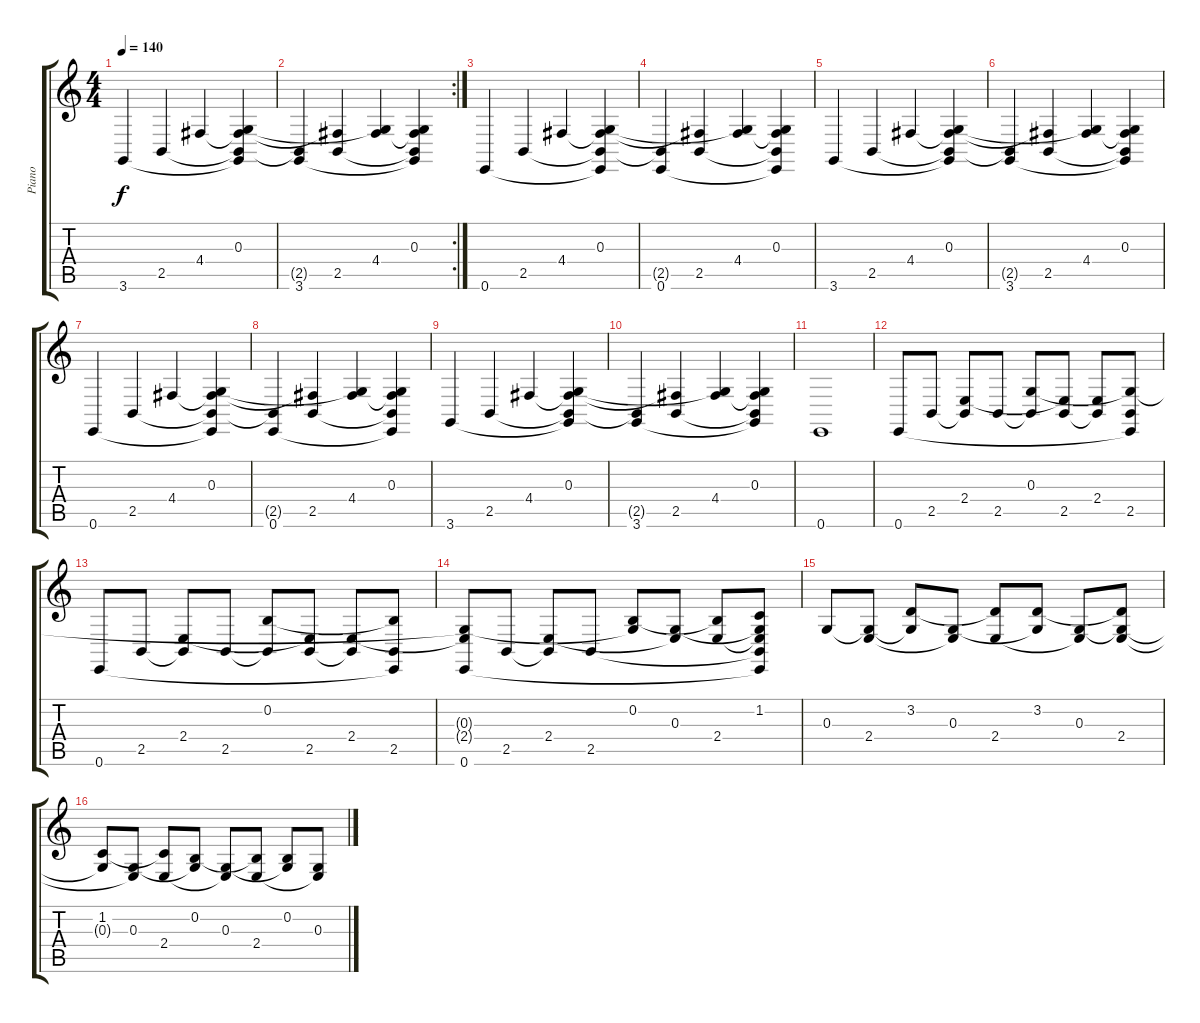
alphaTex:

\track ("Piano" "Piano") {instrument acousticgrandpiano}
\staff {score tabs}
\tuning (E4 B3 G3 D3 A2 E2) {hide}
\ts (4 4)
\tempo 140
\clef g2
\ks c
3.6.4{dy f} 2.5.4 4.4.4 (0.3 4.4{t} 2.5{t} 3.6{t}).4 |
\rc 2
(2.5{t} 3.6).4 (4.4{t} 2.5).4 (0.3{t} 4.4).4 (0.3 4.4{t} 2.5{t} 3.6{t}).4 |
0.6.4 2.5.4 4.4.4 (0.3 4.4{t} 2.5{t} 0.6{t}).4 |
(2.5{t} 0.6).4 (4.4{t} 2.5).4 (0.3{t} 4.4).4 (0.3 4.4{t} 2.5{t} 0.6{t}).4 |
3.6.4 2.5.4 4.4.4 (0.3 4.4{t} 2.5{t} 3.6{t}).4 |
(2.5{t} 3.6).4 (4.4{t} 2.5).4 (0.3{t} 4.4).4 (0.3 4.4{t} 2.5{t} 3.6{t}).4 |
0.6.4 2.5.4 4.4.4 (0.3 4.4{t} 2.5{t} 0.6{t}).4 |
(2.5{t} 0.6).4 (4.4{t} 2.5).4 (0.3{t} 4.4).4 (0.3 4.4{t} 2.5{t} 0.6{t}).4 |
3.6.4 2.5.4 4.4.4 (0.3 4.4{t} 2.5{t} 3.6{t}).4 |
(2.5{t} 3.6).4 (4.4{t} 2.5).4 (0.3{t} 4.4).4 (0.3 4.4{t} 2.5{t} 3.6{t}).4 |
0.6.1 |
0.6.8 2.5.8 (2.4 2.5{t}).8 2.5.8 (0.3 2.5{t}).8 (2.4{t} 2.5).8 (2.4 2.5{t}).8 (0.3{t} 2.5 0.6{t}).8 |
0.6.8 2.5.8 (2.4 2.5{t}).8 2.5.8 (0.2 2.5{t}).8 (2.4{t} 2.5).8 (2.4 2.5{t}).8 (0.2{t} 2.5 0.6{t}).8 |
(0.3{t} 2.4{t} 0.6).8 2.5.8 (2.4 2.5{t}).8 2.5.8 (0.2 0.3{t}).8 (0.3 2.4{t}).8 (0.2{t} 2.4).8 (1.2 0.3{t} 2.4{t} 2.5{t} 0.6{t}).8 |
0.3.8 (0.3{t} 2.4).8 (3.2 0.3{t}).8 (0.3 2.4{t}).8 (3.2{t} 2.4).8 (3.2 0.3{t}).8 (0.3 2.4{t}).8 (3.2{t} 0.3{t} 2.4).8 |
(1.2 0.3{t}).8 (0.3 2.4{t}).8 (1.2{t} 2.4).8 (0.2 0.3{t}).8 (0.3 2.4{t}).8 (0.2{t} 2.4).8 (0.2 0.3{t}).8 (0.3 2.4{t}).8
